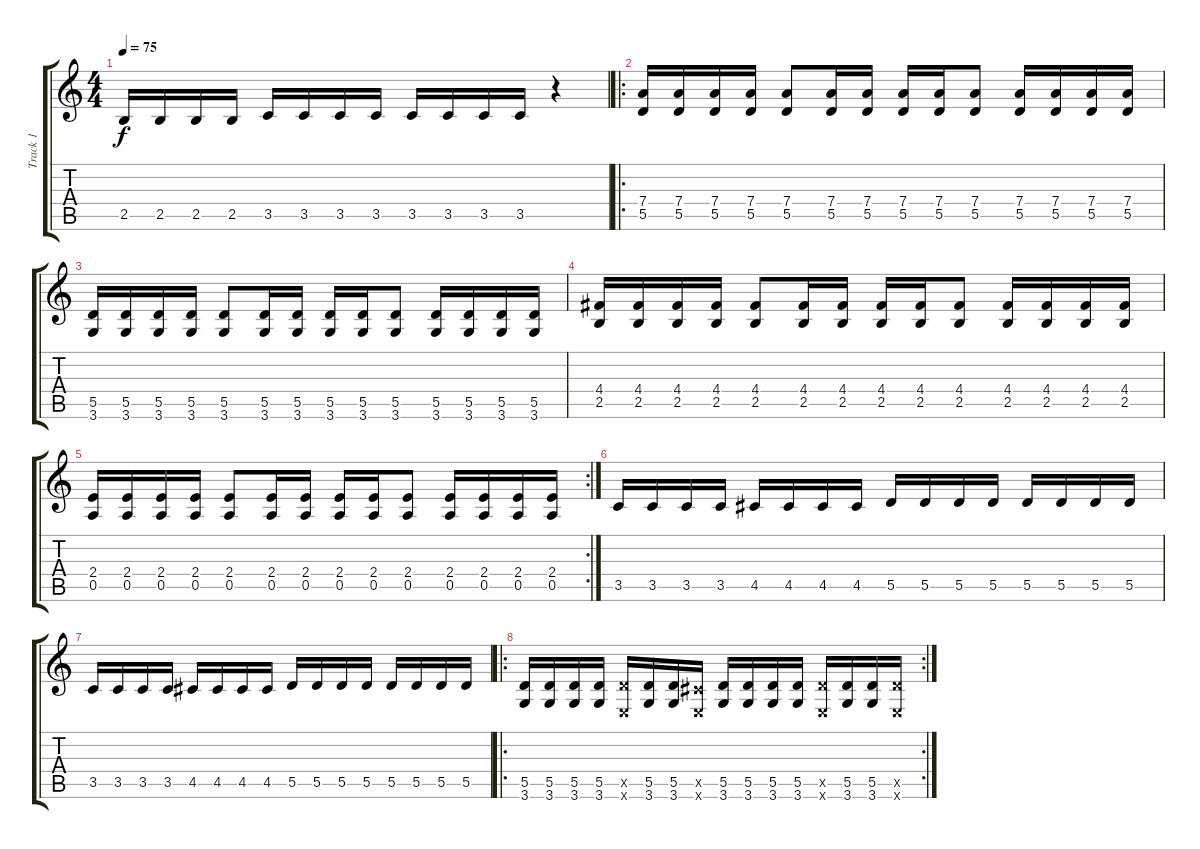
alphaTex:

\track ("Track 1" "Track 1") {instrument distortionguitar}
\staff {score tabs}
\tuning (E4 B3 G3 D3 A2 E2) {hide}
\ts (4 4)
\tempo 75
\clef g2
\ks c
2.5.16{dy f} 2.5.16 2.5.16 2.5.16 3.5.16 3.5.16 3.5.16 3.5.16 3.5.16 3.5.16 3.5.16 3.5.16 r.4 |
\ro
(7.4 5.5).16{instrument distortionguitar} (7.4 5.5).16 (7.4 5.5).16 (7.4 5.5).16 (7.4 5.5).8 (7.4 5.5).16 (7.4 5.5).16 (7.4 5.5).16 (7.4 5.5).16 (7.4 5.5).8 (7.4 5.5).16 (7.4 5.5).16 (7.4 5.5).16 (7.4 5.5).16 |
(5.5 3.6).16 (5.5 3.6).16 (5.5 3.6).16 (5.5 3.6).16 (5.5 3.6).8 (5.5 3.6).16 (5.5 3.6).16 (5.5 3.6).16 (5.5 3.6).16 (5.5 3.6).8 (5.5 3.6).16 (5.5 3.6).16 (5.5 3.6).16 (5.5 3.6).16 |
(4.4 2.5).16 (4.4 2.5).16 (4.4 2.5).16 (4.4 2.5).16 (4.4 2.5).8 (4.4 2.5).16 (4.4 2.5).16 (4.4 2.5).16 (4.4 2.5).16 (4.4 2.5).8 (4.4 2.5).16 (4.4 2.5).16 (4.4 2.5).16 (4.4 2.5).16 |
\rc 2
(2.4 0.5).16 (2.4 0.5).16 (2.4 0.5).16 (2.4 0.5).16 (2.4 0.5).8 (2.4 0.5).16 (2.4 0.5).16 (2.4 0.5).16 (2.4 0.5).16 (2.4 0.5).8 (2.4 0.5).16 (2.4 0.5).16 (2.4 0.5).16 (2.4 0.5).16 |
3.5.16{instrument electricguitarmuted} 3.5.16 3.5.16 3.5.16 4.5.16 4.5.16 4.5.16 4.5.16 5.5.16 5.5.16 5.5.16 5.5.16 5.5.16 5.5.16 5.5.16 5.5.16 |
3.5.16 3.5.16 3.5.16 3.5.16 4.5.16 4.5.16 4.5.16 4.5.16 5.5.16 5.5.16 5.5.16 5.5.16 5.5.16 5.5.16 5.5.16 5.5.16 |
\ro
\rc 2
(5.5 3.6).16{instrument distortionguitar} (5.5 3.6).16 (5.5 3.6).16 (5.5 3.6).16 (5.5{x} 0.6{x}).16 (5.5 3.6).16 (5.5 3.6).16 (4.5{x} 0.6{x}).16 (5.5 3.6).16 (5.5 3.6).16 (5.5 3.6).16 (5.5 3.6).16 (5.5{x} 0.6{x}).16 (5.5 3.6).16 (5.5 3.6).16 (5.5{x} 0.6{x}).16
